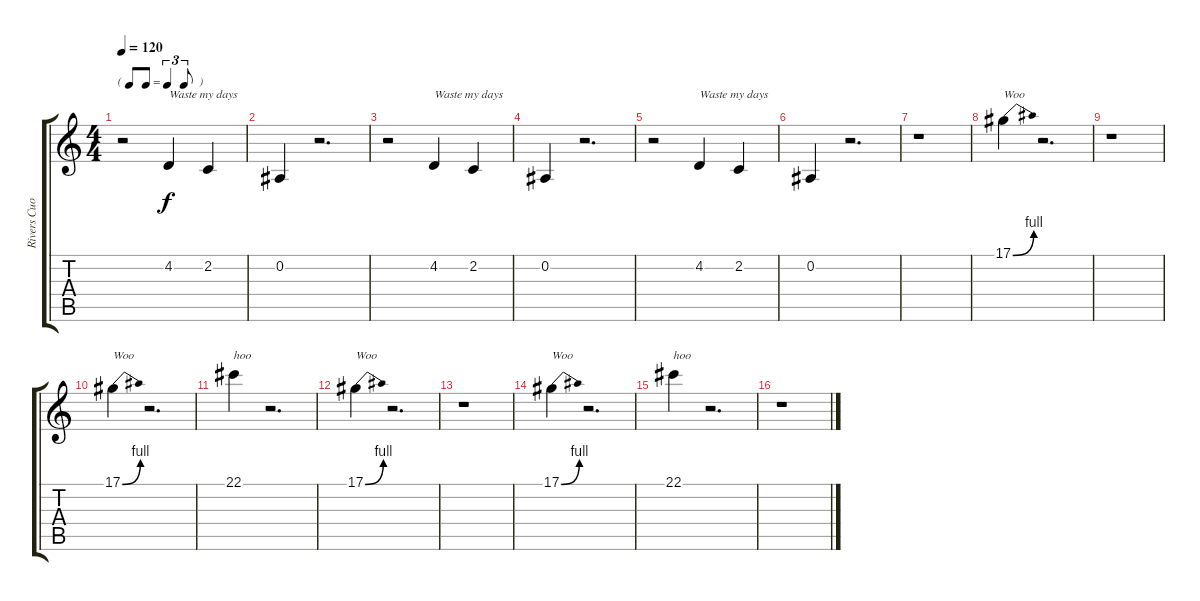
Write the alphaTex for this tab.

\track ("Rivers Cuomo - Vocals" "Rivers Cuo") {instrument altosax}
\staff {score tabs}
\tuning (Eb4 Bb3 Gb3 Db3 Ab2 Eb2) {hide}
\ts (4 4)
\tf triplet8th
\tempo 120
\clef g2
\ks c
r.2{dy f} 4.2.4{txt "Waste my days"} 2.2.4 |
0.2.4 r.2{d} |
r.2 4.2.4{txt "Waste my days"} 2.2.4 |
0.2.4 r.2{d} |
r.2 4.2.4{txt "Waste my days"} 2.2.4 |
0.2.4 r.2{d} |
r.1 |
17.1{be (bend 0 0 60 4)}.4{txt "Woo" instrument voiceoohs} r.2{d} |
r.1 |
17.1{be (bend 0 0 60 4)}.4{txt "Woo"} r.2{d} |
22.1.4{txt "hoo"} r.2{d} |
17.1{be (bend 0 0 60 4)}.4{txt "Woo"} r.2{d} |
r.1 |
17.1{be (bend 0 0 60 4)}.4{txt "Woo"} r.2{d} |
22.1.4{txt "hoo"} r.2{d} |
r.1
